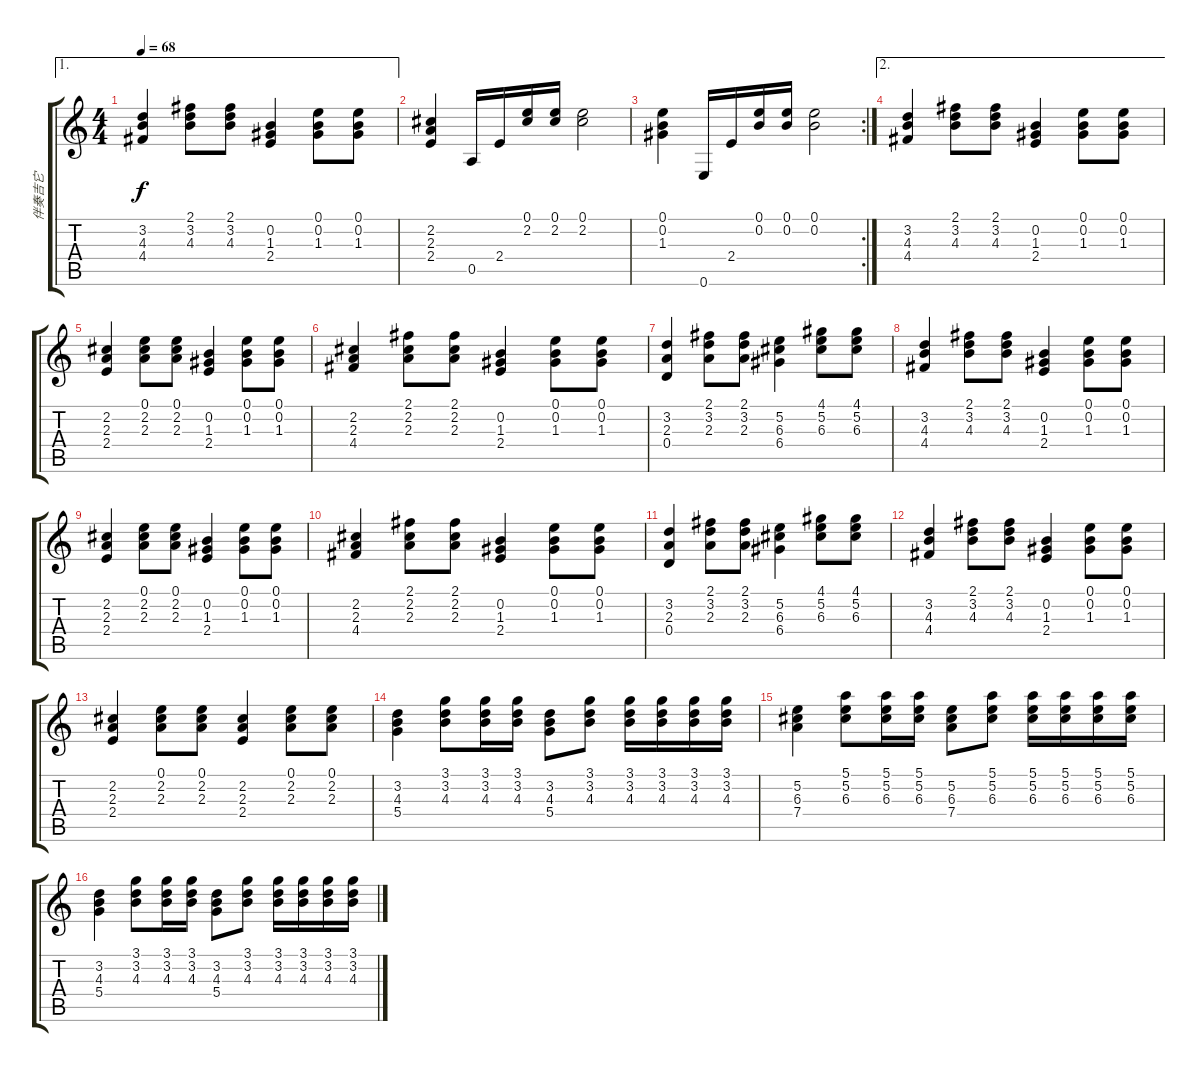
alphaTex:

\track ("伴奏吉它" "伴奏吉它") {instrument acousticguitarsteel}
\staff {score tabs}
\tuning (E4 B3 G3 D3 A2 E2) {hide}
\ae 1
\ts (4 4)
\tempo 68
\clef g2
\ks c
(3.2 4.3 4.4).4{dy f} (2.1 3.2 4.3).8 (2.1 3.2 4.3).8 (0.2 1.3 2.4).4 (0.1 0.2 1.3).8 (0.1 0.2 1.3).8 |
(2.2 2.3 2.4).4 0.5.16 2.4.16 (0.1 2.2).16 (0.1 2.2).16 (0.1 2.2).2 |
\rc 2
(0.1 0.2 1.3).4 0.6.16 2.4.16 (0.1 0.2).16 (0.1 0.2).16 (0.1 0.2).2 |
\ae 2
(3.2 4.3 4.4).4 (2.1 3.2 4.3).8 (2.1 3.2 4.3).8 (0.2 1.3 2.4).4 (0.1 0.2 1.3).8 (0.1 0.2 1.3).8 |
(2.2 2.3 2.4).4 (0.1 2.2 2.3).8 (0.1 2.2 2.3).8 (0.2 1.3 2.4).4 (0.1 0.2 1.3).8 (0.1 0.2 1.3).8 |
(2.2 2.3 4.4).4 (2.1 2.2 2.3).8 (2.1 2.2 2.3).8 (0.2 1.3 2.4).4 (0.1 0.2 1.3).8 (0.1 0.2 1.3).8 |
(3.2 2.3 0.4).4 (2.1 3.2 2.3).8 (2.1 3.2 2.3).8 (5.2 6.3 6.4).4 (4.1 5.2 6.3).8 (4.1 5.2 6.3).8 |
(3.2 4.3 4.4).4 (2.1 3.2 4.3).8 (2.1 3.2 4.3).8 (0.2 1.3 2.4).4 (0.1 0.2 1.3).8 (0.1 0.2 1.3).8 |
(2.2 2.3 2.4).4 (0.1 2.2 2.3).8 (0.1 2.2 2.3).8 (0.2 1.3 2.4).4 (0.1 0.2 1.3).8 (0.1 0.2 1.3).8 |
(2.2 2.3 4.4).4 (2.1 2.2 2.3).8 (2.1 2.2 2.3).8 (0.2 1.3 2.4).4 (0.1 0.2 1.3).8 (0.1 0.2 1.3).8 |
(3.2 2.3 0.4).4 (2.1 3.2 2.3).8 (2.1 3.2 2.3).8 (5.2 6.3 6.4).4 (4.1 5.2 6.3).8 (4.1 5.2 6.3).8 |
(3.2 4.3 4.4).4 (2.1 3.2 4.3).8 (2.1 3.2 4.3).8 (0.2 1.3 2.4).4 (0.1 0.2 1.3).8 (0.1 0.2 1.3).8 |
(2.2 2.3 2.4).4 (0.1 2.2 2.3).8 (0.1 2.2 2.3).8 (2.2 2.3 2.4).4 (0.1 2.2 2.3).8 (0.1 2.2 2.3).8 |
(3.2 4.3 5.4).4 (3.1 3.2 4.3).8 (3.1 3.2 4.3).16 (3.1 3.2 4.3).16 (3.2 4.3 5.4).8 (3.1 3.2 4.3).8 (3.1 3.2 4.3).16 (3.1 3.2 4.3).16 (3.1 3.2 4.3).16 (3.1 3.2 4.3).16 |
(5.2 6.3 7.4).4 (5.1 5.2 6.3).8 (5.1 5.2 6.3).16 (5.1 5.2 6.3).16 (5.2 6.3 7.4).8 (5.1 5.2 6.3).8 (5.1 5.2 6.3).16 (5.1 5.2 6.3).16 (5.1 5.2 6.3).16 (5.1 5.2 6.3).16 |
(3.2 4.3 5.4).4 (3.1 3.2 4.3).8 (3.1 3.2 4.3).16 (3.1 3.2 4.3).16 (3.2 4.3 5.4).8 (3.1 3.2 4.3).8 (3.1 3.2 4.3).16 (3.1 3.2 4.3).16 (3.1 3.2 4.3).16 (3.1 3.2 4.3).16
